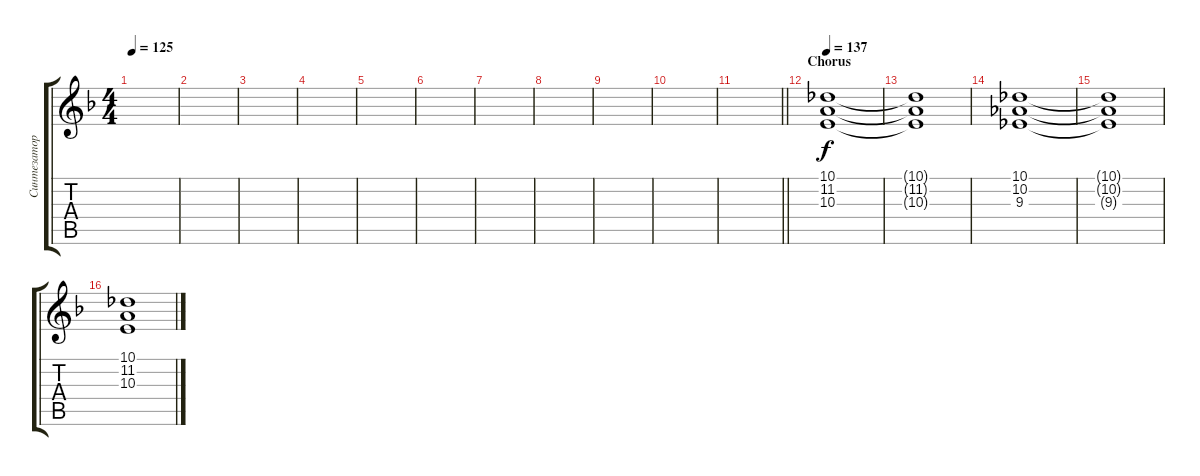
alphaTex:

\track ("Синтезатор 1" "Синтезатор") {instrument choiraahs}
\staff {score tabs}
\tuning (Eb4 Bb3 Gb3 Db3 Ab2 Db2) {hide}
\ts (4 4)
\tempo 125
\clef g2
\ks dminor
|
|
|
|
|
|
|
|
|
|
\barLineRight lightlight
|
\section ("" "Chorus")
\tempo 137
(10.1 11.2 10.3).1 |
(10.1{t} 11.2{t} 10.3{t}).1 |
(10.1 10.2 9.3).1 |
(10.1{t} 10.2{t} 9.3{t}).1 |
(10.1 11.2 10.3).1
